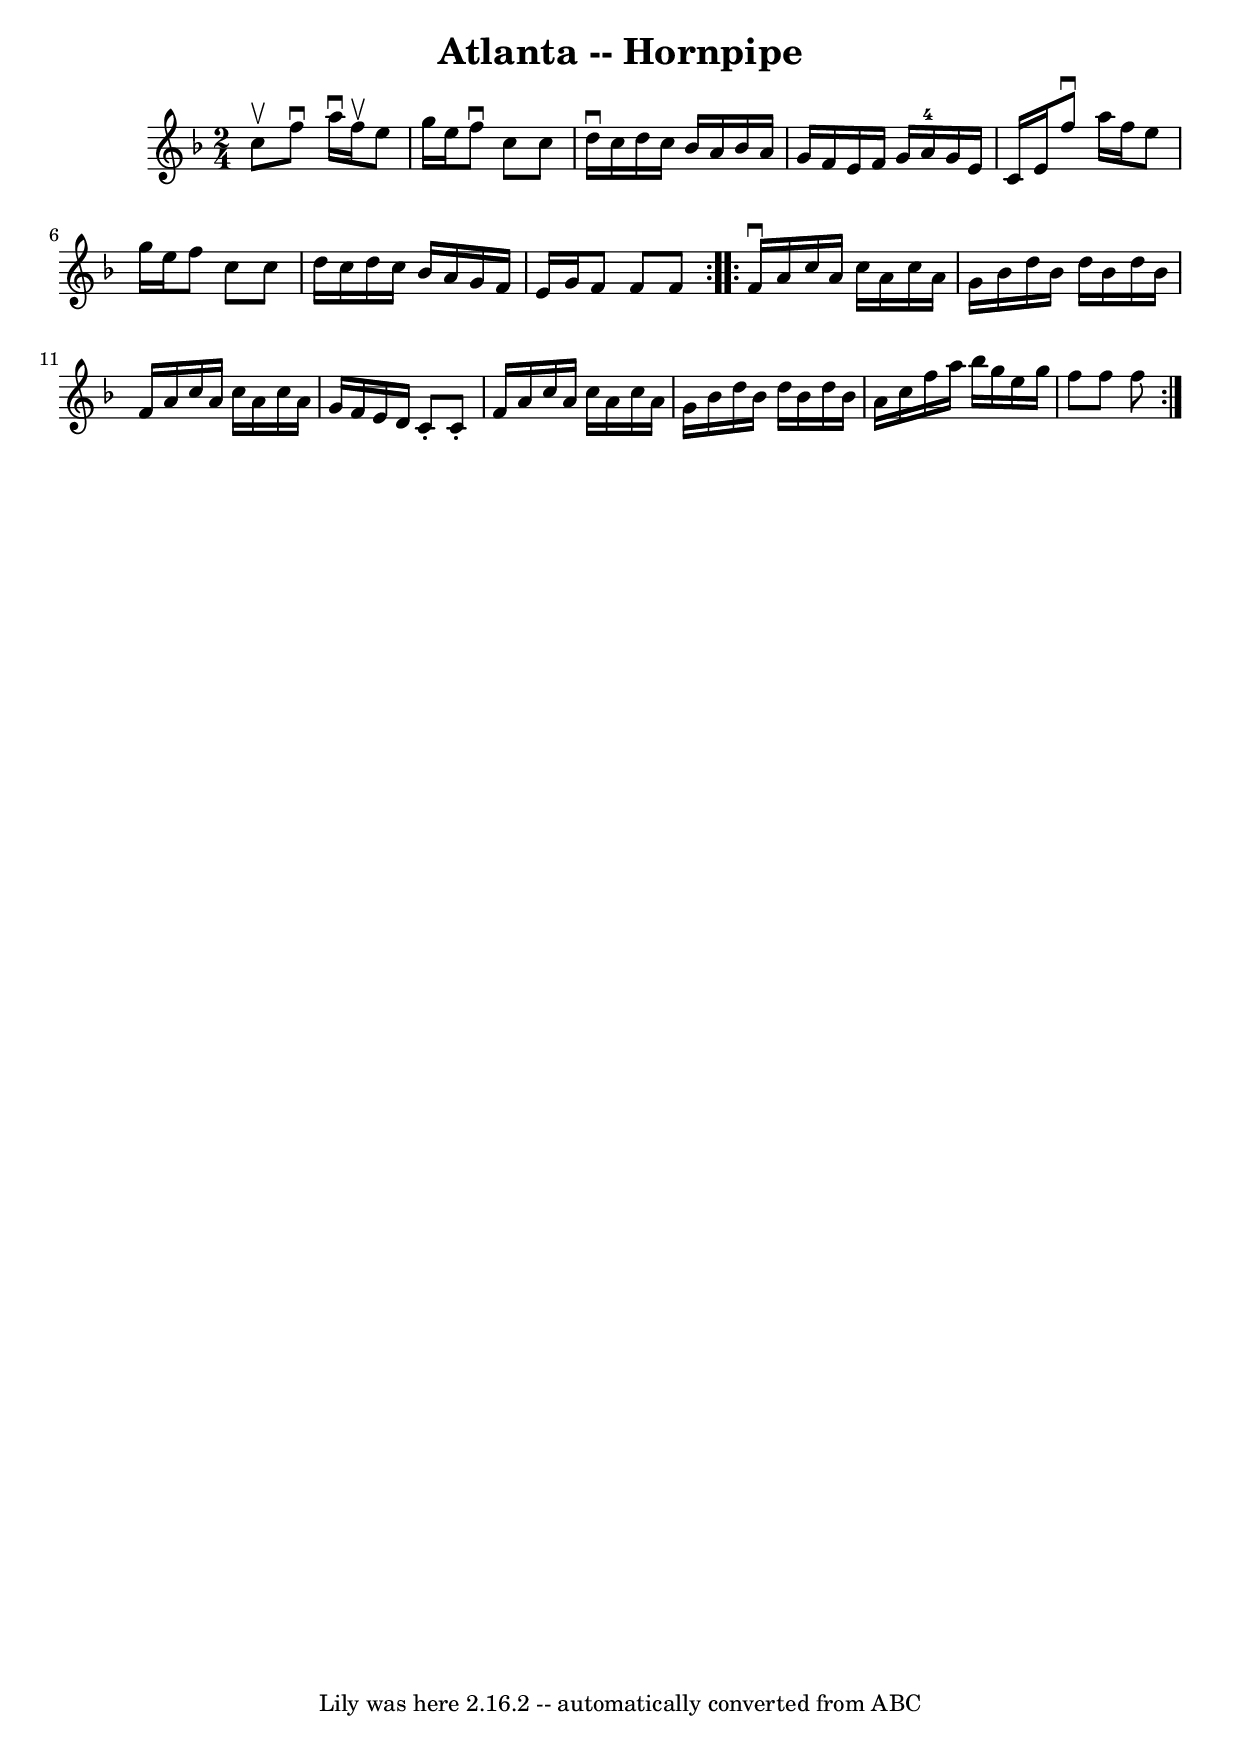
\version "2.16.2"
\include "Mammoth.ily"
\header {
  %% book = "Cole's 1000 Fiddle Tunes"
 crossRefNumber = "1"
 footnotes = ""
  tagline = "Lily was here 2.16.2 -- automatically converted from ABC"
  title = "Atlanta -- Hornpipe"

}
voicedefault =  {



  \repeat volta 2 {

    \time 2/4 
    \key f \major c''8^\upbow  |
 f''8^\downbow a''16^\downbow f''16^\upbow e''8 g''16 e''16  |
 f''8^\downbow c''8 c''8 d''16^\downbow c''16   |
 d''16 c''16 bf'16 a'16 bf'16 a'16 g'16 f'16   |
 e'16 f'16 g'16 a'16-4 g'16 e'16 c'16 e'16  |
 f''8^\downbow a''16 f''16 e''8 g''16 e''16   |
 f''8 c''8 c''8 d''16 c''16   |
 d''16 c''16 bf'16 a'16 g'16 f'16 e'16 g'16   |
 f'8 f'8 f'8  
  }     
  \repeat volta 2 {
 f'16^\downbow a'16 c''16 a'16 c''16 a'16 c''16 a'16   |
 g'16 bf'16 d''16 bf'16 d''16 bf'16 d''16 bf'16   |
 f'16 a'16 c''16 a'16 c''16 a'16 c''16 a'16   |
 g'16 f'16 e'16 d'16 c'8-. c'8-.  |
 f'16 a'16 c''16 a'16 c''16 a'16 c''16 a'16   |
 g'16 bf'16 d''16 bf'16 d''16 bf'16 d''16 bf'16   |
 a'16 c''16 f''16 a''16 bf''16 g''16 e''16 g''16   |
 f''8    
 f''8 f''8  
  }   

}

\score{
  <<

    \context Staff="default"
    {
      \voicedefault 
      
    }

  >>
  \layout {
    
  }
  \midi {
  }

}
